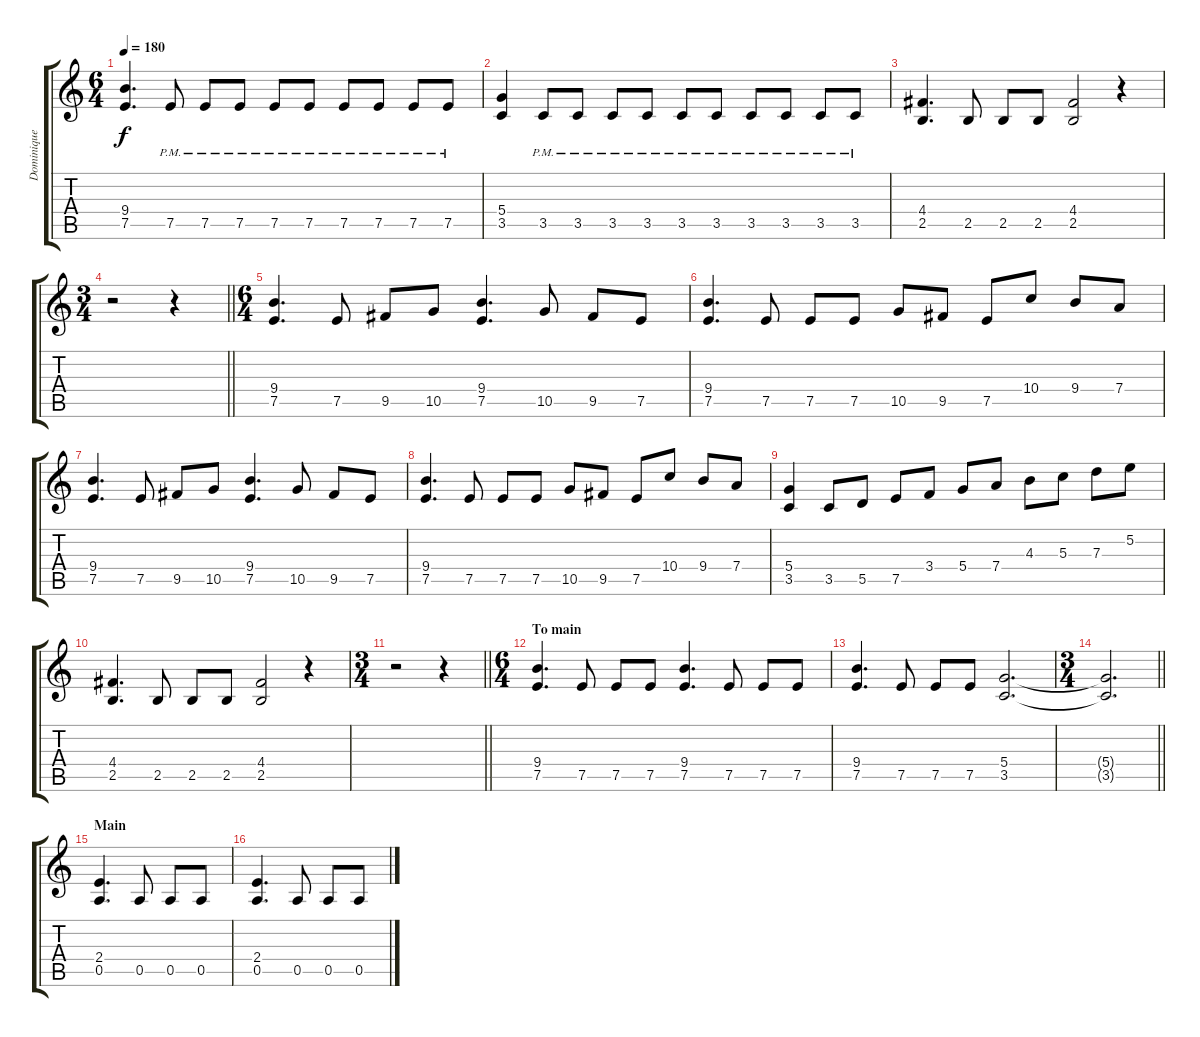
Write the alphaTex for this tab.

\track ("Dominique" "Dominique") {instrument distortionguitar}
\staff {score tabs}
\tuning (E4 B3 G3 D3 A2 E2) {hide}
\ts (6 4)
\tempo 180
\clef g2
\ks c
(9.4 7.5).4{d dy f} 7.5{pm}.8 7.5{pm}.8 7.5{pm}.8 7.5{pm}.8 7.5{pm}.8 7.5{pm}.8 7.5{pm}.8 7.5{pm}.8 7.5{pm}.8 |
(5.4 3.5).4 3.5{pm}.8 3.5{pm}.8 3.5{pm}.8 3.5{pm}.8 3.5{pm}.8 3.5{pm}.8 3.5{pm}.8 3.5{pm}.8 3.5{pm}.8 3.5{pm}.8 |
(4.4 2.5).4{d} 2.5.8 2.5.8 2.5.8 (4.4 2.5).2 r.4 |
\ts (3 4)
\barLineRight lightlight
r.2 r.4 |
\ts (6 4)
(9.4 7.5).4{d} 7.5.8 9.5.8 10.5.8 (9.4 7.5).4{d} 10.5.8 9.5.8 7.5.8 |
(9.4 7.5).4{d} 7.5.8 7.5.8 7.5.8 10.5.8 9.5.8 7.5.8 10.4.8 9.4.8 7.4.8 |
(9.4 7.5).4{d} 7.5.8 9.5.8 10.5.8 (9.4 7.5).4{d} 10.5.8 9.5.8 7.5.8 |
(9.4 7.5).4{d} 7.5.8 7.5.8 7.5.8 10.5.8 9.5.8 7.5.8 10.4.8 9.4.8 7.4.8 |
(5.4 3.5).4 3.5.8 5.5.8 7.5.8 3.4.8 5.4.8 7.4.8 4.3.8 5.3.8 7.3.8 5.2.8 |
(4.4 2.5).4{d} 2.5.8 2.5.8 2.5.8 (4.4 2.5).2 r.4 |
\ts (3 4)
\barLineRight lightlight
r.2 r.4 |
\ts (6 4)
\section ("" "To main")
(9.4 7.5).4{d} 7.5.8 7.5.8 7.5.8 (9.4 7.5).4{d} 7.5.8 7.5.8 7.5.8 |
(9.4 7.5).4{d} 7.5.8 7.5.8 7.5.8 (5.4 3.5).2{d} |
\ts (3 4)
\barLineRight lightlight
(5.4{t} 3.5{t}).2{d} |
\section ("" "Main")
(2.4 0.5).4{d} 0.5.8 0.5.8 0.5.8 |
(2.4 0.5).4{d} 0.5.8 0.5.8 0.5.8
